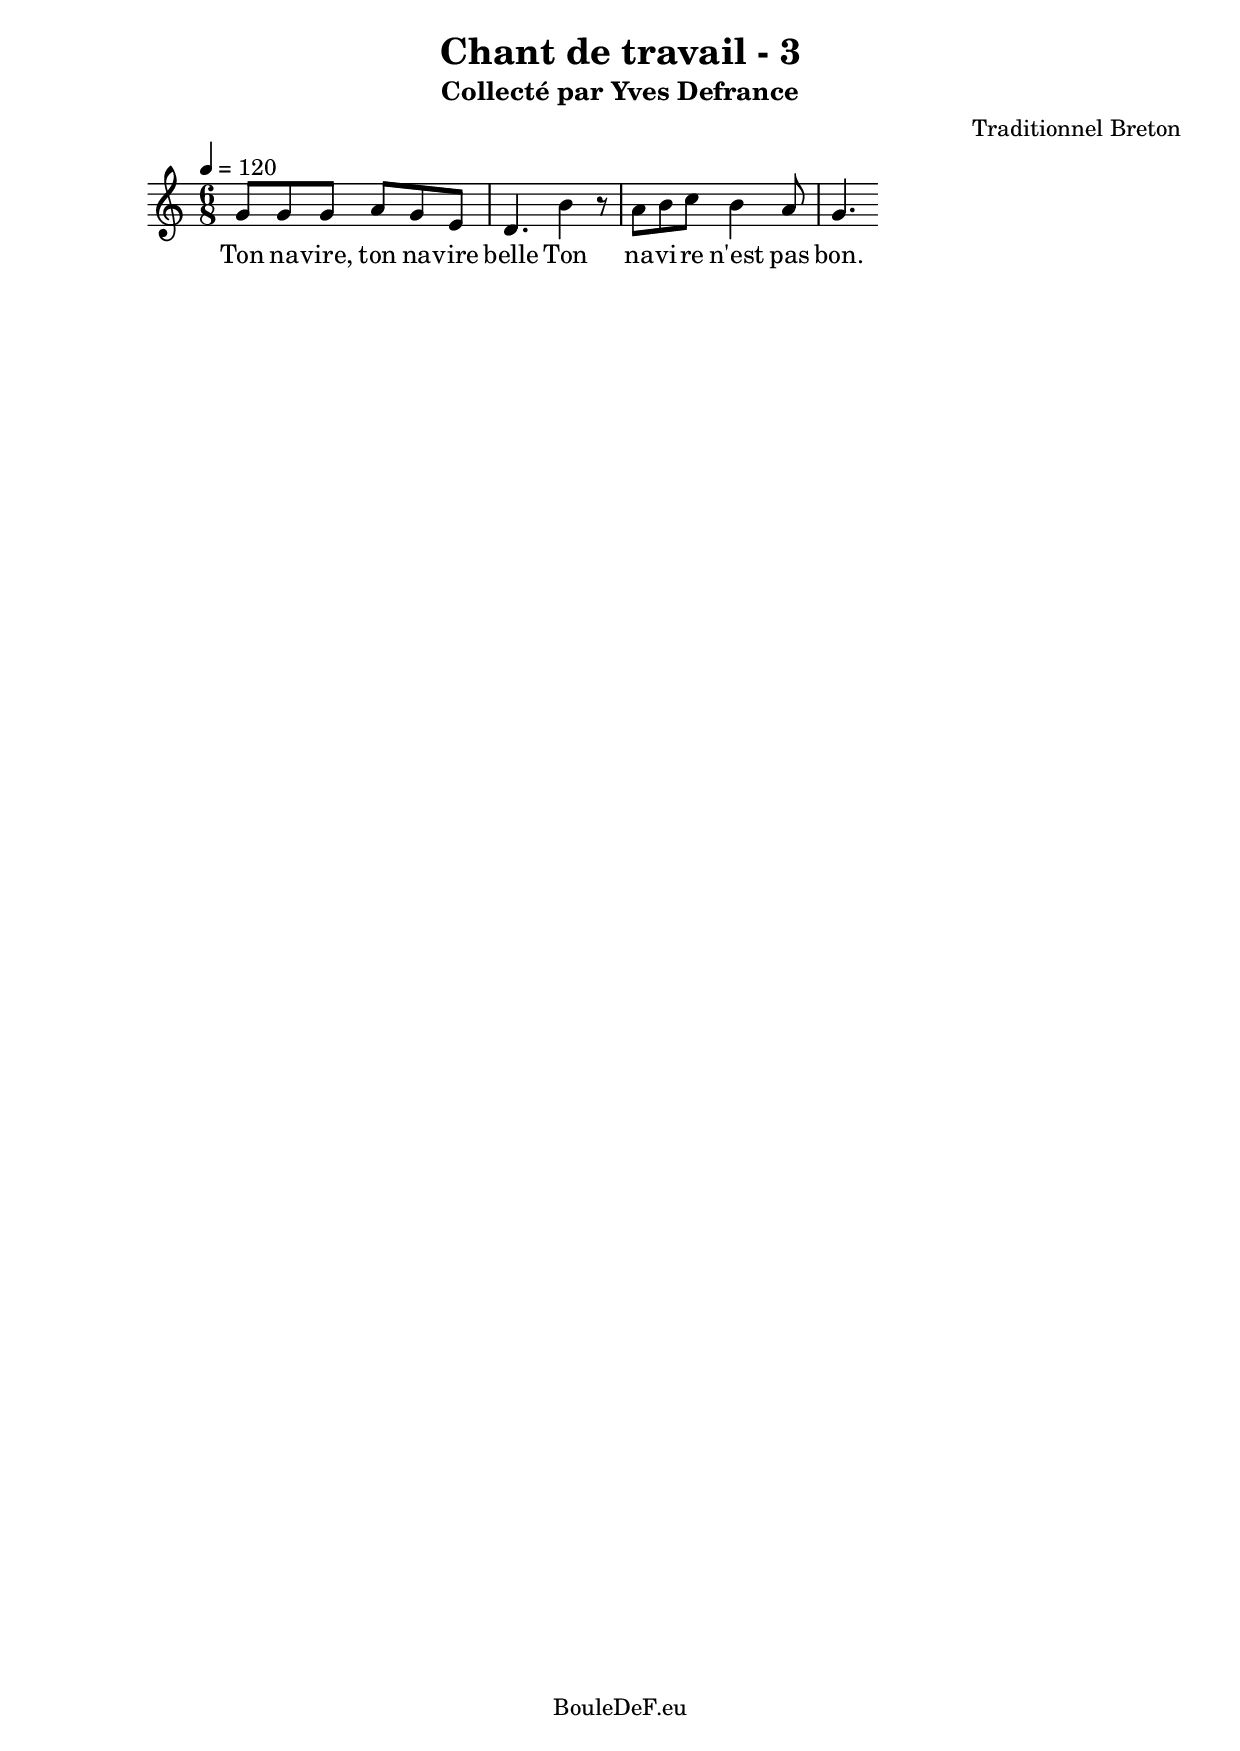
\version "2.16.2"
\include "italiano.ly"

\header {
	title = "Chant de travail - 3"
	subtitle = "Collecté par Yves Defrance"
	composer = "Traditionnel Breton"
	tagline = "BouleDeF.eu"
}

\score {
	\new Staff \relative sib {
		\clef "treble"
		\time 6/8
		\tempo 4 = 120

		| sol'8 sol sol la sol mi
		| re4. si'4 r8
		| la si do si4 la8
		| sol4.
	}
	\addlyrics {
		| Ton na -- vire, ton na -- vire belle
		Ton na -- vi -- re n'est pas bon.
	}
	\layout {}
	\midi {}
}

